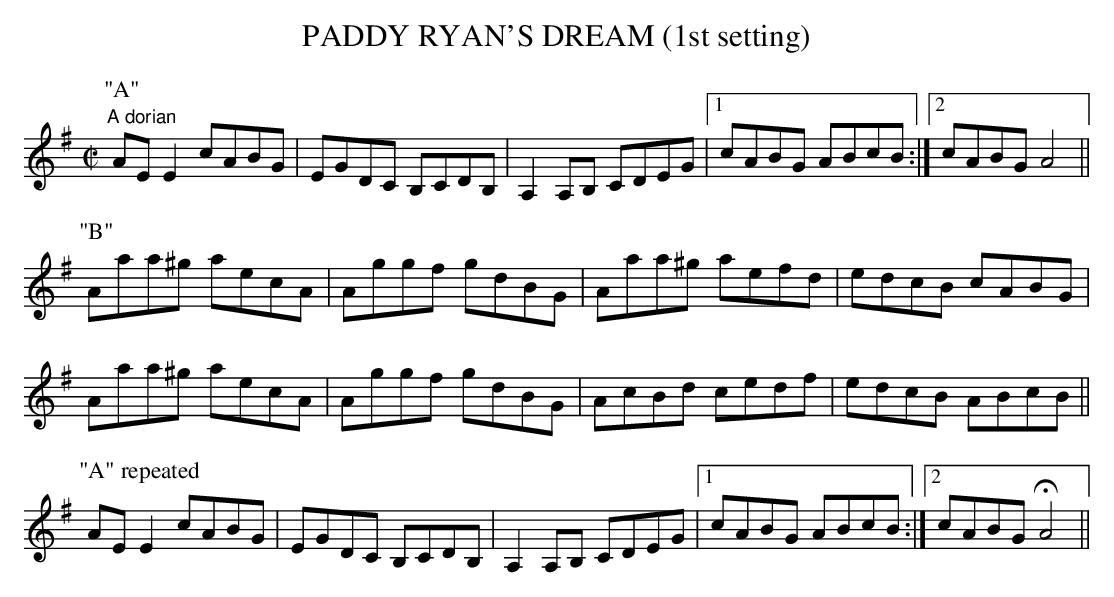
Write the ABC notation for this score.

X:1
T:PADDY RYAN'S DREAM (1st setting)
M:C|
L:1/8
K:G
"^A dorian"
P:"A"
AEE2 cABG|EGDC B,CDB,|A,2A,B, CDEG|1 cABG ABcB:|\
[2 cABG A4||
P:"B"
Aaa^g aecA|Aggf gdBG|Aaa^g aefd|edcB cABG|
Aaa^g aecA|Aggf gdBG|AcBd cedf|edcB ABcB||
P:"A" repeated
AEE2 cABG|EGDC B,CDB,|A,2A,B, CDEG|1 cABG ABcB:|\
[2 cABG HA4||
